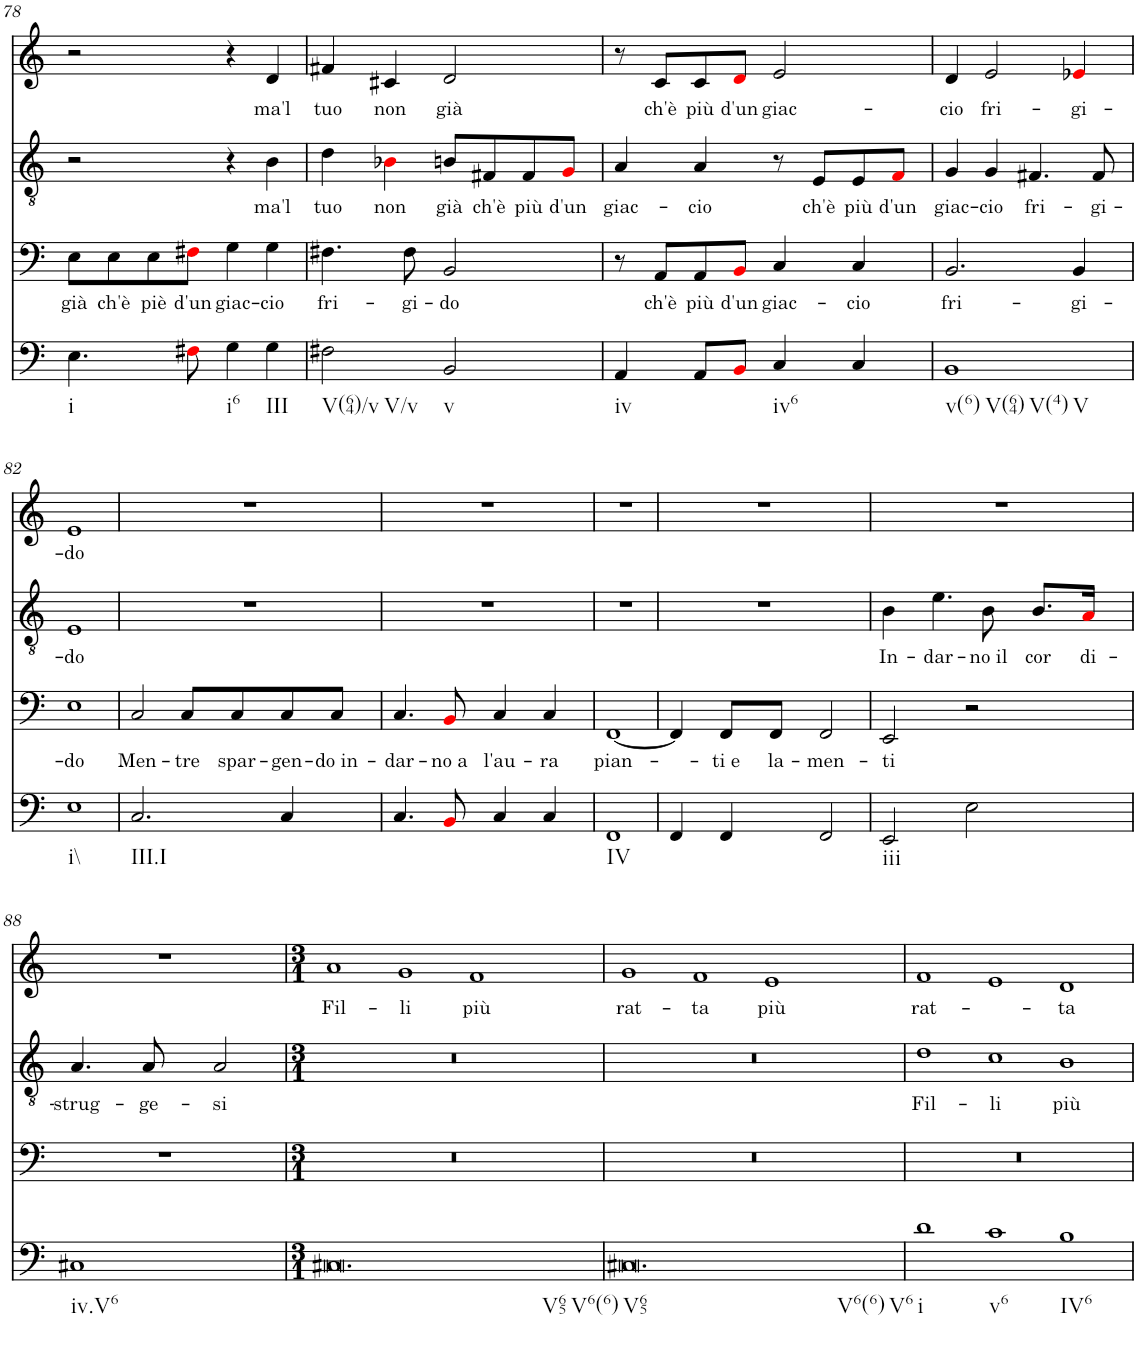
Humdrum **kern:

**kern	**kern	**text	**kern	**text	**kern	**text
*part4	*part3	*part3	*part2	*part2	*part1	*part1
*staff4	*staff3	*staff3	*staff2	*staff2	*staff1	*staff1
*I"unbenannt4	*I"unbenannt3	*	*I"unbenannt2	*	*I"unbenannt1	*
!!LO:PB:g=z
*clefF4	*clefF4	*	*clefGv2	*	*clefG2	*
*k[]	*k[]	*	*k[]	*	*k[]	*
*M4/4	*M4/4	*	*M4/4	*	*M4/4	*
=78	=78	=78	=78	=78	=78	=78
!LO:TX:b:t=i	!	!	!	!	!	!
!	!	!LO:LY:b	!	!	!	!
4.E\	8E\L	già	2r	.	2r	.
!	!	!LO:LY:b	!	!	!	!
.	8E\	ch'è	.	.	.	.
!	!	!LO:LY:b	!	!	!	!
.	8E\	piè	.	.	.	.
!	!	!LO:LY:b	!	!	!	!
8F#Xi\	8F#Xi\J	d'un	.	.	.	.
!LO:TX:b:t=i6	!	!	!	!	!	!
!	!	!LO:LY:b	!	!	!	!
4G\	4G\	giac-	4r	.	4r	.
!LO:TX:b:t=III	!	!	!	!	!	!
!	!	!LO:LY:b	!	!LO:LY:b	!	!LO:LY:b
4G\	4G\	cio	4B\	ma'l	4d/	ma'l
=79	=79	=79	=79	=79	=79	=79
!LO:TX:b:t=V(64)/v	!	!	!	!	!	!
!LO:TX:b:t=V/v	!	!	!	!	!	!
!	!	!LO:LY:b	!	!LO:LY:b	!	!LO:LY:b
2F#X\	4.F#X\	fri-	4d\	tuo	4f#X/	tuo
!	!	!	!	!LO:LY:b	!	!LO:LY:b
.	.	.	4B-Xi\	non	4c#X/	non
!	!	!LO:LY:b	!	!	!	!
.	8F#\	gi-	.	.	.	.
!LO:TX:b:t=v	!	!	!	!	!	!
!	!	!LO:LY:b	!	!LO:LY:b	!	!LO:LY:b
2BB/	2BB/	do	8Bn/L	già	2d/	già
!	!	!	!	!LO:LY:b	!	!
.	.	.	8F#X/	ch'è	.	.
!	!	!	!	!LO:LY:b	!	!
.	.	.	8F#/	più	.	.
!	!	!	!	!LO:LY:b	!	!
.	.	.	8Gi/J	d'un	.	.
=80	=80	=80	=80	=80	=80	=80
!LO:TX:b:t=iv	!	!	!	!	!	!
!	!	!	!	!LO:LY:b	!	!
4AA/	8r	.	4A/	giac-	8r	.
!	!	!LO:LY:b	!	!	!	!LO:LY:b
.	8AA/L	ch'è	.	.	8c/L	ch'è
!	!	!LO:LY:b	!	!LO:LY:b	!	!LO:LY:b
8AA/L	8AA/	più	4A/	cio	8c/	più
!	!	!LO:LY:b	!	!	!	!LO:LY:b
8BBi/J	8BBi/J	d'un	.	.	8di/J	d'un
!LO:TX:b:t=iv6	!	!	!	!	!	!
!	!	!LO:LY:b	!	!	!	!LO:LY:b
4C/	4C/	giac-	8r	.	2e/	giac-
!	!	!	!	!LO:LY:b	!	!
.	.	.	8E/L	ch'è	.	.
!	!	!LO:LY:b	!	!LO:LY:b	!	!
4C/	4C/	cio	8E/	più	.	.
!	!	!	!	!LO:LY:b	!	!
.	.	.	8Fi/J	d'un	.	.
=81	=81	=81	=81	=81	=81	=81
!LO:TX:b:t=v(6)	!	!	!	!	!	!
!LO:TX:b:t=V(64)	!	!	!	!	!	!
!LO:TX:b:t=V(4)	!	!	!	!	!	!
!LO:TX:b:t=V	!	!	!	!	!	!
!	!	!LO:LY:b	!	!LO:LY:b	!	!LO:LY:b
1BB	2.BB/	fri-	4G/	giac-	4d/	cio
!	!	!	!	!LO:LY:b	!	!LO:LY:b
.	.	.	4G/	cio	2e/	fri-
!	!	!	!	!LO:LY:b	!	!
.	.	.	4.F#X/	fri-	.	.
!	!	!LO:LY:b	!	!	!	!LO:LY:b
.	4BB/	gi-	.	.	4e-Xi/	gi-
!	!	!	!	!LO:LY:b	!	!
.	.	.	8F#/	gi-	.	.
!!LO:LB:g=z
=82	=82	=82	=82	=82	=82	=82
!LO:TX:b:t=i\\	!	!	!	!	!	!
!	!	!LO:LY:b	!	!LO:LY:b	!	!LO:LY:b
1E	1E	do	1E	do	1e	do
=83	=83	=83	=83	=83	=83	=83
!LO:TX:b:t=III.I	!	!	!	!	!	!
!	!	!LO:LY:b	!	!	!	!
2.C/	2C/	Men-	1r	.	1r	.
!	!	!LO:LY:b	!	!	!	!
.	8C/L	tre	.	.	.	.
!	!	!LO:LY:b	!	!	!	!
.	8C/	spar-	.	.	.	.
!	!	!LO:LY:b	!	!	!	!
4C/	8C/	gen-	.	.	.	.
!	!	!LO:LY:b	!	!	!	!
.	8C/J	do in-	.	.	.	.
=84	=84	=84	=84	=84	=84	=84
!	!	!LO:LY:b	!	!	!	!
4.C/	4.C/	dar-	1r	.	1r	.
!	!	!LO:LY:b	!	!	!	!
8BBi/	8BBi/	no a	.	.	.	.
!	!	!LO:LY:b	!	!	!	!
4C/	4C/	l'au-	.	.	.	.
!	!	!LO:LY:b	!	!	!	!
4C/	4C/	ra	.	.	.	.
=85	=85	=85	=85	=85	=85	=85
!LO:TX:b:t=IV	!	!	!	!	!	!
!	!	!LO:LY:b	!	!	!	!
1FF	[1FF	pian-	1r	.	1r	.
=86	=86	=86	=86	=86	=86	=86
4FF/	4FF/]	.	1r	.	1r	.
!	!	!LO:LY:b	!	!	!	!
4FF/	8FF/L	ti e	.	.	.	.
!	!	!LO:LY:b	!	!	!	!
.	8FF/J	la-	.	.	.	.
!	!	!LO:LY:b	!	!	!	!
2FF/	2FF/	men-	.	.	.	.
=87	=87	=87	=87	=87	=87	=87
!LO:TX:b:t=iii	!	!	!	!	!	!
!	!	!LO:LY:b	!	!LO:LY:b	!	!
2EE/	2EE/	ti	4B\	In-	1r	.
!	!	!	!	!LO:LY:b	!	!
.	.	.	4.e\	dar-	.	.
2E\	2r	.	.	.	.	.
!	!	!	!	!LO:LY:b	!	!
.	.	.	8B\	no il	.	.
!	!	!	!	!LO:LY:b	!	!
.	.	.	8.B/L	cor	.	.
!	!	!	!	!LO:LY:b	!	!
.	.	.	16Ai/Jk	di-	.	.
!!LO:LB:g=z
=88	=88	=88	=88	=88	=88	=88
!LO:TX:b:t=iv.V6	!	!	!	!	!	!
!	!	!	!	!LO:LY:b	!	!
1C#X	1r	.	4.A/	strug-	1r	.
!	!	!	!	!LO:LY:b	!	!
.	.	.	8A/	ge-	.	.
!	!	!	!	!LO:LY:b	!	!
.	.	.	2A/	si	.	.
=89	=89	=89	=89	=89	=89	=89
*M3/1	*M3/1	*	*M3/1	*	*M3/1	*
!LO:TX:b:t=V65	!	!	!	!	!	!
!LO:TX:b:t=V6(6)	!	!	!	!	!	!
!	!	!	!	!	!	!LO:LY:b
0.C#X	0.r	.	0.r	.	1a	Fil-
!	!	!	!	!	!	!LO:LY:b
.	.	.	.	.	1g	li
!	!	!	!	!	!	!LO:LY:b
.	.	.	.	.	1f	più
=90	=90	=90	=90	=90	=90	=90
!LO:TX:b:t=V65	!	!	!	!	!	!
!LO:TX:b:t=V6(6)	!	!	!	!	!	!
!LO:TX:b:t=V6	!	!	!	!	!	!
!	!	!	!	!	!	!LO:LY:b
0.C#X	0.r	.	0.r	.	1g	rat-
!	!	!	!	!	!	!LO:LY:b
.	.	.	.	.	1f	ta
!	!	!	!	!	!	!LO:LY:b
.	.	.	.	.	1e	più
=91	=91	=91	=91	=91	=91	=91
!LO:TX:b:t=i	!	!	!	!	!	!
!	!	!	!	!LO:LY:b	!	!LO:LY:b
1d	0.r	.	1d	Fil-	1f	rat-
!LO:TX:b:t=v6	!	!	!	!	!	!
!	!	!	!	!LO:LY:b	!	!
1c	.	.	1c	li	1e	.
!LO:TX:b:t=IV6	!	!	!	!	!	!
!	!	!	!	!LO:LY:b	!	!LO:LY:b
1B	.	.	1B	più	1d	ta
=	=	=	=	=	=	=
*-	*-	*-	*-	*-	*-	*-
